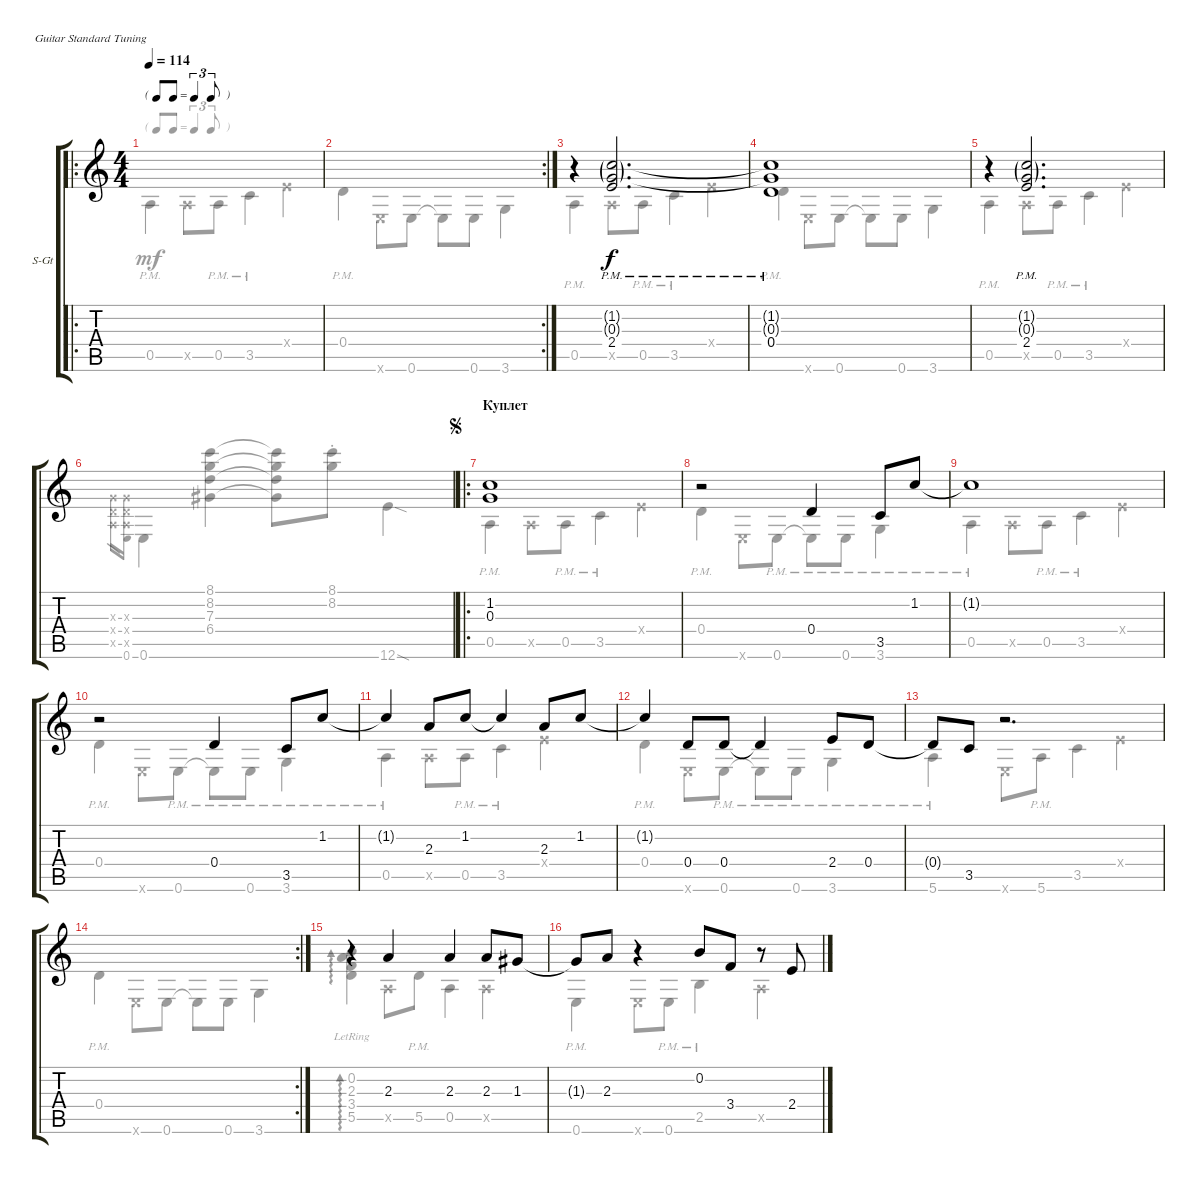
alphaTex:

\defaultSystemsLayout 4
\bracketExtendMode groupsimilarinstruments
\firstSystemTrackNameOrientation horizontal
\otherSystemsTrackNameOrientation horizontal
\chordDiagramsInScore
\track ("Steel Guitar" "S-Gt") {instrument acousticguitarsteel}
\staff {score tabs}
\tuning (E4 B3 G3 D3 A2 E2)
\voice
\ro
\ts (4 4)
\tf triplet8th
\tempo 114
\clef g2
\scale
0.255359
\ks c
|
\rc 2
\scale
0.187086 |
\scale
0.188582 r.4 (1.2{g} 0.3{g} 2.4{pm}).2{d} |
\scale
0.164636 (0.4{pm} 1.2{t} 0.3{t}).1 |
\scale
0.204381 r.4 (1.2{g} 0.3{g} 2.4{pm}).2{d} |
|
\ro
\section ("" "Куплет")
\jump segno
(1.2 0.3).1 |
r.2 0.4.4 3.5.8 1.2.8 |
1.2{t}.1 |
r.2 0.4.4 3.5.8 1.2.8 |
1.2{t}.4 2.3.8 1.2.8 1.2{t}.4 2.3.8 1.2.8 |
1.2{t}.4 0.4.8 0.4.8 0.4{t}.4 2.4.8 0.4.8 |
0.4{t}.8 3.5.8 r.2{d} |
\rc 2
|
r.4{ad 0} 2.3.4 2.3.4 2.3.8 1.3.8 |
1.3{t}.8 2.3.8 r.4 0.2.8 3.4.8 r.8 2.4.8
\voice
\clef g2
\ottava regular
\simile none
\scale
0.255359
\ks c
0.5{pm}.4{dy mf} 0.5{x}.8 0.5{pm}.8 3.5{pm}.4 2.4{x}.4 |
\scale
0.187086 0.4{pm}.4 0.6{x}.8 0.6.8 0.6{t}.8 0.6.8 3.6.4 |
\scale
0.188582 0.5{pm}.4 0.5{x}.8 0.5{pm}.8 3.5{pm}.4 2.4{x}.4 |
\scale
0.164636 0.4{pm}.4 0.6{x}.8 0.6.8 0.6{t}.8 0.6.8 3.6.4 |
\scale
0.204381 0.5{pm}.4 0.5{x}.8 0.5{pm}.8 3.5{pm}.4 2.4{x}.4 |
(0.3{x} 0.4{x} 0.5{x}).16{gr} (0.3{x} 0.4{x} 0.5{x} 0.6).16{gr} 0.6.4 (8.1 8.2 7.3 6.4).4 (8.1{t} 8.2{t} 7.3{t} 6.4{t}).8 (8.1{st} 8.2{st}).8 12.6{sod}.4 |
0.5{pm}.4 0.5{x}.8 0.5{pm}.8 3.5{pm}.4 2.4{x}.4 |
0.4{pm}.4 0.6{x}.8 0.6{pm}.8 0.6{pm t}.8 0.6{pm}.8 3.6{pm}.4 |
0.5{pm}.4 0.5{x}.8 0.5{pm}.8 3.5{pm}.4 2.4{x}.4 |
0.4{pm}.4 0.6{x}.8 0.6{pm}.8 0.6{pm t}.8 0.6{pm}.8 3.6{pm}.4 |
0.5{pm}.4 0.5{x}.8 0.5{pm}.8 3.5{pm}.4 2.4{x}.4 |
0.4{pm}.4 0.6{x}.8 0.6{pm}.8 0.6{pm t}.8 0.6{pm}.8 3.6{pm}.4 |
5.6{pm}.4 0.6{x}.8 5.6{pm}.8 3.5.4 2.4{x}.4 |
0.4{pm}.4 0.6{x}.8 0.6.8 0.6{t}.8 0.6.8 3.6.4 |
(5.5{lr} 3.4{lr} 2.3 0.2{lr}).4{ad 0} 0.5{x}.8 5.5{pm}.8 0.5.4 0.5{x}.4 |
0.6{pm}.4 0.6{x}.8 0.6{pm}.8 2.5{pm}.4 0.5{x}.4
